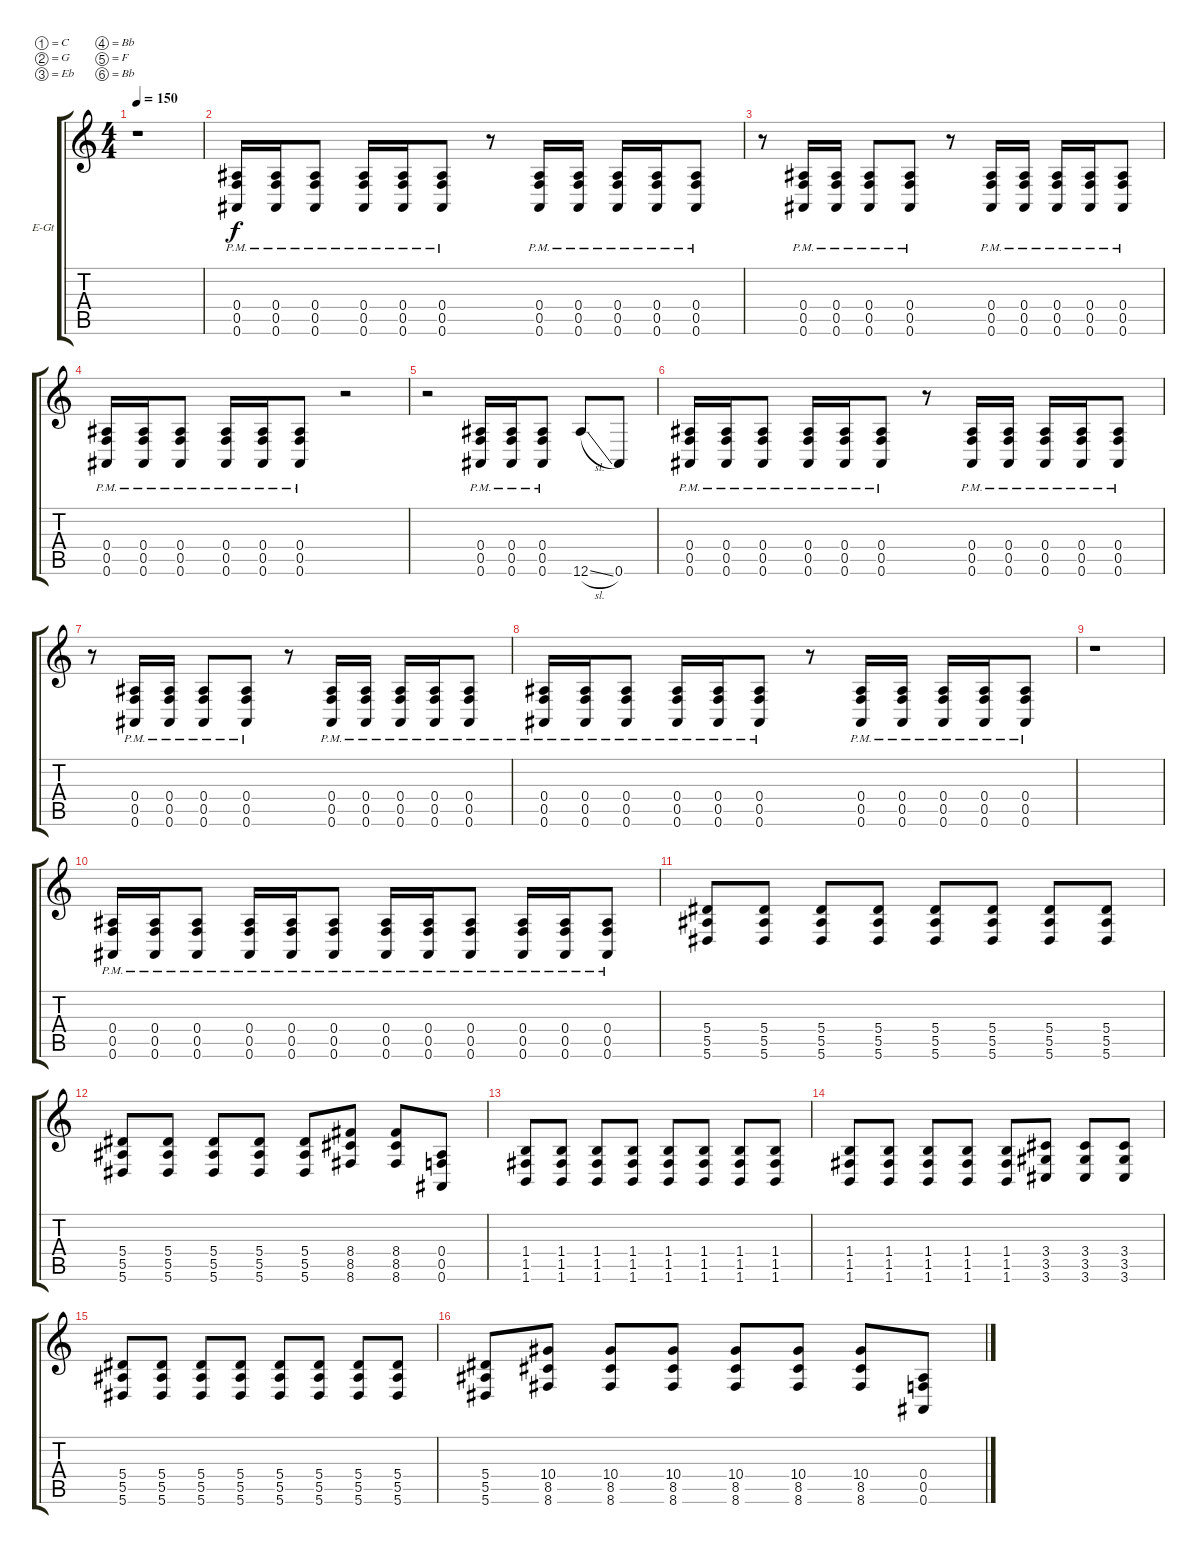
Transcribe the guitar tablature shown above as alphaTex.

\bracketExtendMode groupsimilarinstruments
\firstSystemTrackNameOrientation horizontal
\otherSystemsTrackNameOrientation horizontal
\track ("James" "E-Gt") {instrument distortionguitar}
\staff {score tabs}
\tuning (C4 G3 Eb3 Bb2 F2 Bb1)
\ts (4 4)
\tempo 150
\clef g2
\ks c
r.1{dy f} |
(0.4{pm} 0.5{pm} 0.6{pm}).16 (0.4{pm} 0.5{pm} 0.6{pm}).16 (0.4{pm} 0.5{pm} 0.6{pm}).8 (0.4{pm} 0.5{pm} 0.6{pm}).16 (0.4{pm} 0.5{pm} 0.6{pm}).16 (0.4{pm} 0.5{pm} 0.6{pm}).8 r.8 (0.4{pm} 0.5{pm} 0.6{pm}).16 (0.4{pm} 0.5{pm} 0.6{pm}).16 (0.4{pm} 0.5{pm} 0.6{pm}).16 (0.4{pm} 0.5{pm} 0.6{pm}).16 (0.4{pm} 0.5{pm} 0.6{pm}).8 |
r.8 (0.4{pm} 0.5{pm} 0.6{pm}).16 (0.4{pm} 0.5{pm} 0.6{pm}).16 (0.4{pm} 0.5{pm} 0.6{pm}).8 (0.4{pm} 0.5{pm} 0.6{pm}).8 r.8 (0.4{pm} 0.5{pm} 0.6{pm}).16 (0.4{pm} 0.5{pm} 0.6{pm}).16 (0.4{pm} 0.5{pm} 0.6{pm}).16 (0.4{pm} 0.5{pm} 0.6{pm}).16 (0.4{pm} 0.5{pm} 0.6{pm}).8 |
(0.4{pm} 0.5{pm} 0.6{pm}).16 (0.4{pm} 0.5{pm} 0.6{pm}).16 (0.4{pm} 0.5{pm} 0.6{pm}).8 (0.4{pm} 0.5{pm} 0.6{pm}).16 (0.4{pm} 0.5{pm} 0.6{pm}).16 (0.4{pm} 0.5{pm} 0.6{pm}).8 r.2 |
r.2 (0.4{pm} 0.5{pm} 0.6{pm}).16 (0.4{pm} 0.5{pm} 0.6{pm}).16 (0.4{pm} 0.5{pm} 0.6{pm}).8 12.6{sl}.8 0.6.8 |
(0.4{pm} 0.5{pm} 0.6{pm}).16 (0.4{pm} 0.5{pm} 0.6{pm}).16 (0.4{pm} 0.5{pm} 0.6{pm}).8 (0.4{pm} 0.5{pm} 0.6{pm}).16 (0.4{pm} 0.5{pm} 0.6{pm}).16 (0.4{pm} 0.5{pm} 0.6{pm}).8 r.8 (0.4{pm} 0.5{pm} 0.6{pm}).16 (0.4{pm} 0.5{pm} 0.6{pm}).16 (0.4{pm} 0.5{pm} 0.6{pm}).16 (0.4{pm} 0.5{pm} 0.6{pm}).16 (0.4{pm} 0.5{pm} 0.6{pm}).8 |
r.8 (0.4{pm} 0.5{pm} 0.6{pm}).16 (0.4{pm} 0.5{pm} 0.6{pm}).16 (0.4{pm} 0.5{pm} 0.6{pm}).8 (0.4{pm} 0.5{pm} 0.6{pm}).8 r.8 (0.4{pm} 0.5{pm} 0.6{pm}).16 (0.4{pm} 0.5{pm} 0.6{pm}).16 (0.4{pm} 0.5{pm} 0.6{pm}).16 (0.4{pm} 0.5{pm} 0.6{pm}).16 (0.4{pm} 0.5{pm} 0.6{pm}).8 |
(0.4{pm} 0.5{pm} 0.6{pm}).16 (0.4{pm} 0.5{pm} 0.6{pm}).16 (0.4{pm} 0.5{pm} 0.6{pm}).8 (0.4{pm} 0.5{pm} 0.6{pm}).16 (0.4{pm} 0.5{pm} 0.6{pm}).16 (0.4{pm} 0.5{pm} 0.6{pm}).8 r.8 (0.4{pm} 0.5{pm} 0.6{pm}).16 (0.4{pm} 0.5{pm} 0.6{pm}).16 (0.4{pm} 0.5{pm} 0.6{pm}).16 (0.4{pm} 0.5{pm} 0.6{pm}).16 (0.4{pm} 0.5{pm} 0.6{pm}).8 |
r.1 |
(0.4{pm} 0.5{pm} 0.6{pm}).16 (0.4{pm} 0.5{pm} 0.6{pm}).16 (0.4{pm} 0.5{pm} 0.6{pm}).8 (0.4{pm} 0.5{pm} 0.6{pm}).16 (0.4{pm} 0.5{pm} 0.6{pm}).16 (0.4{pm} 0.5{pm} 0.6{pm}).8 (0.4{pm} 0.5{pm} 0.6{pm}).16 (0.4{pm} 0.5{pm} 0.6{pm}).16 (0.4{pm} 0.5{pm} 0.6{pm}).8 (0.4{pm} 0.5{pm} 0.6{pm}).16 (0.4{pm} 0.5{pm} 0.6{pm}).16 (0.4{pm} 0.5{pm} 0.6{pm}).8 |
(5.4 5.5 5.6).8 (5.4 5.5 5.6).8 (5.4 5.5 5.6).8 (5.4 5.5 5.6).8 (5.4 5.5 5.6).8 (5.4 5.5 5.6).8 (5.4 5.5 5.6).8 (5.4 5.5 5.6).8 |
(5.4 5.5 5.6).8 (5.4 5.5 5.6).8 (5.4 5.5 5.6).8 (5.4 5.5 5.6).8 (5.4 5.5 5.6).8 (8.4 8.5 8.6).8 (8.4 8.5 8.6).8 (0.4 0.5 0.6).8 |
(1.4 1.5 1.6).8 (1.4 1.5 1.6).8 (1.4 1.5 1.6).8 (1.4 1.5 1.6).8 (1.4 1.5 1.6).8 (1.4 1.5 1.6).8 (1.4 1.5 1.6).8 (1.4 1.5 1.6).8 |
(1.4 1.5 1.6).8 (1.4 1.5 1.6).8 (1.4 1.5 1.6).8 (1.4 1.5 1.6).8 (1.4 1.5 1.6).8 (3.4 3.5 3.6).8 (3.4 3.5 3.6).8 (3.4 3.5 3.6).8 |
(5.4 5.5 5.6).8 (5.4 5.5 5.6).8 (5.4 5.5 5.6).8 (5.4 5.5 5.6).8 (5.4 5.5 5.6).8 (5.4 5.5 5.6).8 (5.4 5.5 5.6).8 (5.4 5.5 5.6).8 |
(5.4 5.5 5.6).8 (10.4 8.5 8.6).8 (10.4 8.5 8.6).8 (10.4 8.5 8.6).8 (10.4 8.5 8.6).8 (10.4 8.5 8.6).8 (10.4 8.5 8.6).8 (0.4 0.5 0.6).8
